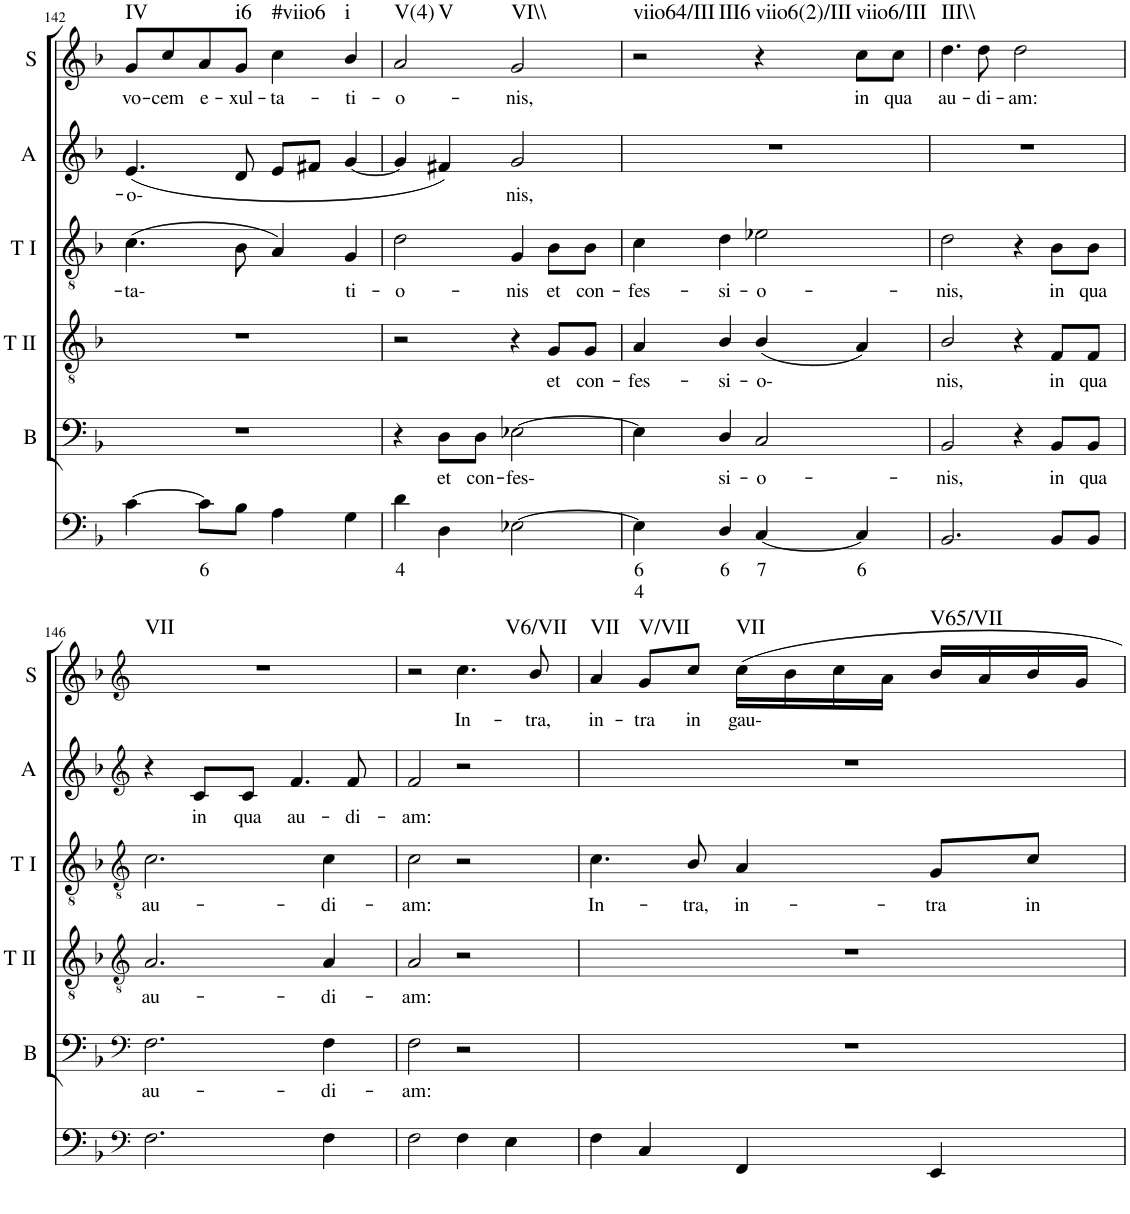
**kern	**text	**text	**kern	**text	**kern	**text	**kern	**text	**kern	**text	**kern	**text	**harte
*part6	*part6	*part6	*part5	*part5	*part4	*part4	*part3	*part3	*part2	*part2	*part1	*part1	*part1
*staff6	*staff6	*staff6	*staff5	*staff5	*staff4	*staff4	*staff3	*staff3	*staff2	*staff2	*staff1	*staff1	*
*I"Continuo	*	*	*I"Bass	*	*I"Tenor II	*	*I"Tenor I	*	*I"Alto	*	*I"Soprano	*	*
*	*	*	*I'B	*	*I'T II	*	*I'T I	*	*I'A	*	*I'S	*	*
!!LO:PB:g=z
*clefF4	*	*	*clefF4	*	*clefGv2	*	*clefGv2	*	*clefG2	*	*clefG2	*	*
*k[b-]	*	*	*k[b-]	*	*k[b-]	*	*k[b-]	*	*k[b-]	*	*k[b-]	*	*
*	*	*	*	*	*	*	*	*	*M4/4	*	*M4/4	*	*
=142	=142	=142	=142	=142	=142	=142	=142	=142	=142	=142	=142	=142	=142
!	!	!	!	!	!	!	!	!LO:LY:b	!	!LO:LY:b	!	!LO:LY:b	!LO:H:kt=IV
[4c\	.	.	1r	.	1r	.	(4.c\	ta-	(4.e/	o-	8g/L	vo-	N
!	!	!	!	!	!	!	!	!	!	!	!	!LO:LY:b	!
.	.	.	.	.	.	.	.	.	.	.	8cc/	cem	.
!	!LO:LY:b	!	!	!	!	!	!	!	!	!	!	!LO:LY:b	!
8c\L]	6	.	.	.	.	.	.	.	.	.	8a/	e-	.
!	!	!	!	!	!	!	!	!	!	!	!	!LO:LY:b	!LO:H:kt=i6
8B-\J	.	.	.	.	.	.	8B-\	.	8d/	.	8g/J	xul-	N
!	!	!	!	!	!	!	!	!	!	!	!	!LO:LY:b	!LO:H:kt=#viio6
4A\	.	.	.	.	.	.	4A/)	.	8e/L	.	4cc\	ta-	N
.	.	.	.	.	.	.	.	.	8f#X/J	.	.	.	.
!	!	!	!	!	!	!	!	!LO:LY:b	!	!	!	!LO:LY:b	!LO:H:kt=i
4G\	.	.	.	.	.	.	4G/	ti-	[4g/	.	4b-/	ti-	N
=143	=143	=143	=143	=143	=143	=143	=143	=143	=143	=143	=143	=143	=143
!	!LO:LY:b	!	!	!	!	!	!	!LO:LY:b	!	!	!	!LO:LY:b	!LO:H:n=1:kt=V(4)
!	!	!	!	!	!	!	!	!	!	!	!	!	!LO:H:n=2:kt=V
4d\	4	.	4r	.	2r	.	2d\	o-	4g/]	.	2a/	o-	N N
!	!	!	!	!LO:LY:b	!	!	!	!	!	!	!	!	!
4D\	.	.	8D\L	et	.	.	.	.	4f#X/)	.	.	.	.
!	!	!	!	!LO:LY:b	!	!	!	!	!	!	!	!	!
.	.	.	8D\J	con-	.	.	.	.	.	.	.	.	.
!	!	!	!	!LO:LY:b	!	!	!	!LO:LY:b	!	!LO:LY:b	!	!LO:LY:b	!LO:H:kt=VI\\
[2E-X\	.	.	[2E-X\	fes-	4r	.	4G/	nis	2g/	nis,	2g/	nis,	N
!	!	!	!	!	!	!LO:LY:b	!	!LO:LY:b	!	!	!	!	!
.	.	.	.	.	8G/L	et	8B-\L	et	.	.	.	.	.
!	!	!	!	!	!	!LO:LY:b	!	!LO:LY:b	!	!	!	!	!
.	.	.	.	.	8G/J	con-	8B-\J	con-	.	.	.	.	.
=144	=144	=144	=144	=144	=144	=144	=144	=144	=144	=144	=144	=144	=144
!	!LO:LY:b	!LO:LY:b	!	!	!	!LO:LY:b	!	!LO:LY:b	!	!	!	!	!LO:H:n=1:kt=viio64/III
!	!	!	!	!	!	!	!	!	!	!	!	!	!LO:H:n=2:kt=III6
4E-\]	6	4	4E-\]	.	4A/	fes-	4c\	fes-	1r	.	2r	.	N N
!	!LO:LY:b	!	!	!LO:LY:b	!	!LO:LY:b	!	!LO:LY:b	!	!	!	!	!
4D/	6	.	4D/	si-	4B-/	si-	4d\	si-	.	.	.	.	.
!	!LO:LY:b	!	!	!LO:LY:b	!	!LO:LY:b	!	!LO:LY:b	!	!	!	!	!LO:H:kt=viio6(2)/III
[4C/	7	.	2C/	o-	(4B-/	o-	2e-X\	o-	.	.	4r	.	N
!	!LO:LY:b	!	!	!	!	!	!	!	!	!	!	!LO:LY:b	!LO:H:kt=viio6/III
4C/]	6	.	.	.	4A/)	.	.	.	.	.	8cc\L	in	N
!	!	!	!	!	!	!	!	!	!	!	!	!LO:LY:b	!
.	.	.	.	.	.	.	.	.	.	.	8cc\J	qua	.
=145	=145	=145	=145	=145	=145	=145	=145	=145	=145	=145	=145	=145	=145
!	!	!	!	!LO:LY:b	!	!LO:LY:b	!	!LO:LY:b	!	!	!	!LO:LY:b	!LO:H:kt=III\\
2.BB-/	.	.	2BB-/	nis,	2B-/	nis,	2d\	nis,	1r	.	4.dd\	au-	N
!	!	!	!	!	!	!	!	!	!	!	!	!LO:LY:b	!
.	.	.	.	.	.	.	.	.	.	.	8dd\	di-	.
!	!	!	!	!	!	!	!	!	!	!	!	!LO:LY:b	!
.	.	.	4r	.	4r	.	4r	.	.	.	2dd\	am:	.
!	!	!	!	!LO:LY:b	!	!LO:LY:b	!	!LO:LY:b	!	!	!	!	!
8BB-/L	.	.	8BB-/L	in	8F/L	in	8B-\L	in	.	.	.	.	.
!	!	!	!	!LO:LY:b	!	!LO:LY:b	!	!LO:LY:b	!	!	!	!	!
8BB-/J	.	.	8BB-/J	qua	8F/J	qua	8B-\J	qua	.	.	.	.	.
!!LO:LB:g=z
=146	=146	=146	=146	=146	=146	=146	=146	=146	=146	=146	=146	=146	=146
*clefF4	*	*	*clefF4	*	*clefGv2	*	*clefGv2	*	*clefG2	*	*clefG2	*	*
!	!	!	!	!LO:LY:b	!	!LO:LY:b	!	!LO:LY:b	!	!	!	!	!LO:H:kt=VII
2.F\	.	.	2.F\	au-	2.A/	au-	2.c\	au-	4r	.	1r	.	N
!	!	!	!	!	!	!	!	!	!	!LO:LY:b	!	!	!
.	.	.	.	.	.	.	.	.	8c/L	in	.	.	.
!	!	!	!	!	!	!	!	!	!	!LO:LY:b	!	!	!
.	.	.	.	.	.	.	.	.	8c/J	qua	.	.	.
!	!	!	!	!	!	!	!	!	!	!LO:LY:b	!	!	!
.	.	.	.	.	.	.	.	.	4.f/	au-	.	.	.
!	!	!	!	!LO:LY:b	!	!LO:LY:b	!	!LO:LY:b	!	!	!	!	!
4F\	.	.	4F\	di-	4A/	di-	4c\	di-	.	.	.	.	.
!	!	!	!	!	!	!	!	!	!	!LO:LY:b	!	!	!
.	.	.	.	.	.	.	.	.	8f/	di-	.	.	.
=147	=147	=147	=147	=147	=147	=147	=147	=147	=147	=147	=147	=147	=147
!	!	!	!	!LO:LY:b	!	!LO:LY:b	!	!LO:LY:b	!	!LO:LY:b	!	!	!
2F\	.	.	2F\	am:	2A/	am:	2c\	am:	2f/	am:	2r	.	.
!	!	!	!	!	!	!	!	!	!	!	!	!LO:LY:b	!LO:H:kt=V6/VII
4F\	.	.	2r	.	2r	.	2r	.	2r	.	4.cc\	In-	N
4E\	.	.	.	.	.	.	.	.	.	.	.	.	.
!	!	!	!	!	!	!	!	!	!	!	!	!LO:LY:b	!
.	.	.	.	.	.	.	.	.	.	.	8b-/	tra,	.
=148	=148	=148	=148	=148	=148	=148	=148	=148	=148	=148	=148	=148	=148
!	!	!	!	!	!	!	!	!LO:LY:b	!	!	!	!LO:LY:b	!LO:H:kt=VII
4F\	.	.	1r	.	1r	.	4.c\	In-	1r	.	4a/	in-	N
!	!	!	!	!	!	!	!	!	!	!	!	!LO:LY:b	!LO:H:kt=V/VII
4C/	.	.	.	.	.	.	.	.	.	.	8g/L	tra	N
!	!	!	!	!	!	!	!	!LO:LY:b	!	!	!	!LO:LY:b	!
.	.	.	.	.	.	.	8B-/	tra,	.	.	8cc/J	in	.
!	!	!	!	!	!	!	!	!LO:LY:b	!	!	!	!LO:LY:b	!LO:H:kt=VII
4FF/	.	.	.	.	.	.	4A/	in-	.	.	16cc\LL	gau-	N
.	.	.	.	.	.	.	.	.	.	.	16b-\	.	.
.	.	.	.	.	.	.	.	.	.	.	16cc\	.	.
.	.	.	.	.	.	.	.	.	.	.	16a\JJ	.	.
!	!	!	!	!	!	!	!	!LO:LY:b	!	!	!	!	!LO:H:kt=V65/VII
4EE/	.	.	.	.	.	.	8G/L	tra	.	.	16b-/LL	.	N
.	.	.	.	.	.	.	.	.	.	.	16a/	.	.
!	!	!	!	!	!	!	!	!LO:LY:b	!	!	!	!	!
.	.	.	.	.	.	.	8c/J	in	.	.	16b-/	.	.
.	.	.	.	.	.	.	.	.	.	.	16g/JJ	.	.
=	=	=	=	=	=	=	=	=	=	=	=	=	=
*-	*-	*-	*-	*-	*-	*-	*-	*-	*-	*-	*-	*-	*-
